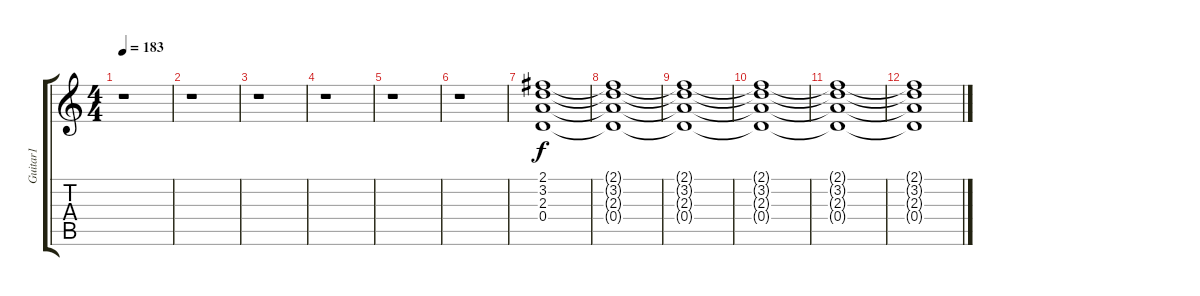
\track ("Guitar1" "Guitar1") {instrument overdrivenguitar}
\staff {score tabs}
\tuning (E4 B3 G3 D3 A2 E2) {hide}
\ts (4 4)
\tempo 183
\clef g2
\ks c
r.1{dy f} |
r.1 |
r.1 |
r.1 |
r.1 |
r.1 |
(2.1 3.2 2.3 0.4).1 |
(2.1{t} 3.2{t} 2.3{t} 0.4{t}).1 |
(2.1{t} 3.2{t} 2.3{t} 0.4{t}).1 |
(2.1{t} 3.2{t} 2.3{t} 0.4{t}).1 |
(2.1{t} 3.2{t} 2.3{t} 0.4{t}).1 |
(2.1{t} 3.2{t} 2.3{t} 0.4{t}).1
